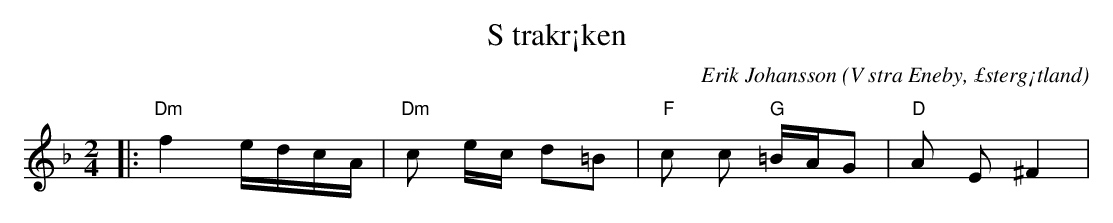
X:1
T:S trakr¡ken
C:Erik Johansson
O:V stra Eneby, £sterg¡tland
Q:80
M:2/4
L:1/8
K:Dm
|:"Dm"f2 e/d/c/A/ |"Dm"c e/c/ d=B| "F" c c "G" =B/A/G | "D" A E ^F2 |
